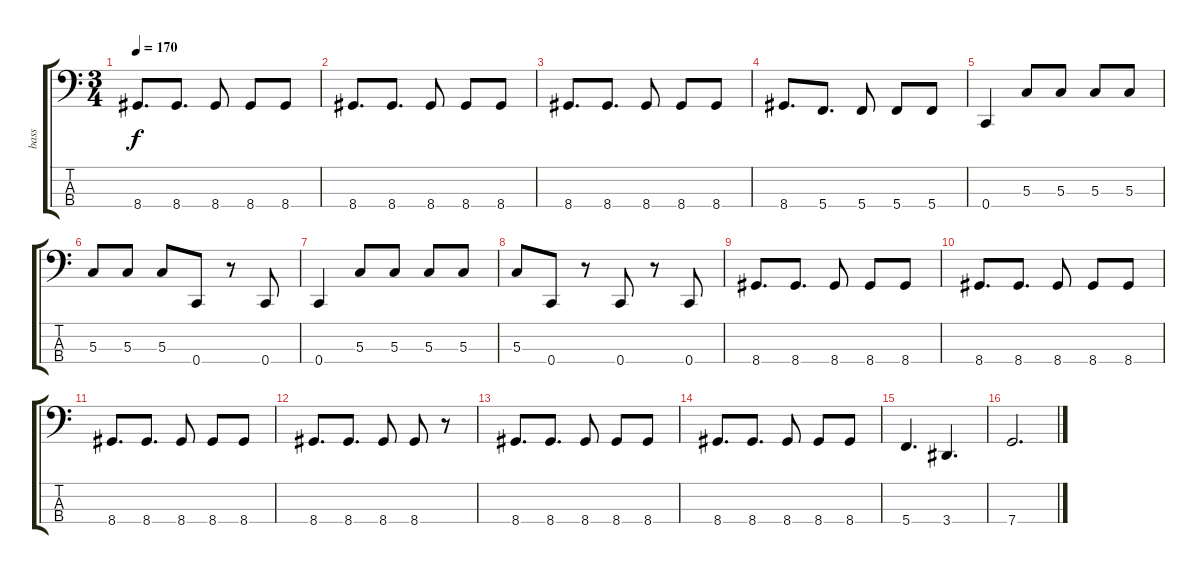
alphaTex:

\track ("bass" "bass") {instrument slapbass1}
\staff {score tabs}
\tuning (F2 C2 G1 C1) {hide}
\ts (3 4)
\tempo 170
\clef f4
\ks c
8.4.8{d dy f} 8.4.8{d} 8.4.8 8.4.8 8.4.8 |
8.4.8{d} 8.4.8{d} 8.4.8 8.4.8 8.4.8 |
8.4.8{d} 8.4.8{d} 8.4.8 8.4.8 8.4.8 |
8.4.8{d} 5.4.8{d} 5.4.8 5.4.8 5.4.8 |
0.4.4 5.3.8 5.3.8 5.3.8 5.3.8 |
5.3.8 5.3.8 5.3.8 0.4.8 r.8 0.4.8 |
0.4.4 5.3.8 5.3.8 5.3.8 5.3.8 |
5.3.8 0.4.8 r.8 0.4.8 r.8 0.4.8 |
8.4.8{d} 8.4.8{d} 8.4.8 8.4.8 8.4.8 |
8.4.8{d} 8.4.8{d} 8.4.8 8.4.8 8.4.8 |
8.4.8{d} 8.4.8{d} 8.4.8 8.4.8 8.4.8 |
8.4.8{d} 8.4.8{d} 8.4.8 8.4.8 r.8 |
8.4.8{d} 8.4.8{d} 8.4.8 8.4.8 8.4.8 |
8.4.8{d} 8.4.8{d} 8.4.8 8.4.8 8.4.8 |
5.4.4{d} 3.4.4{d} |
7.4.2{d}
